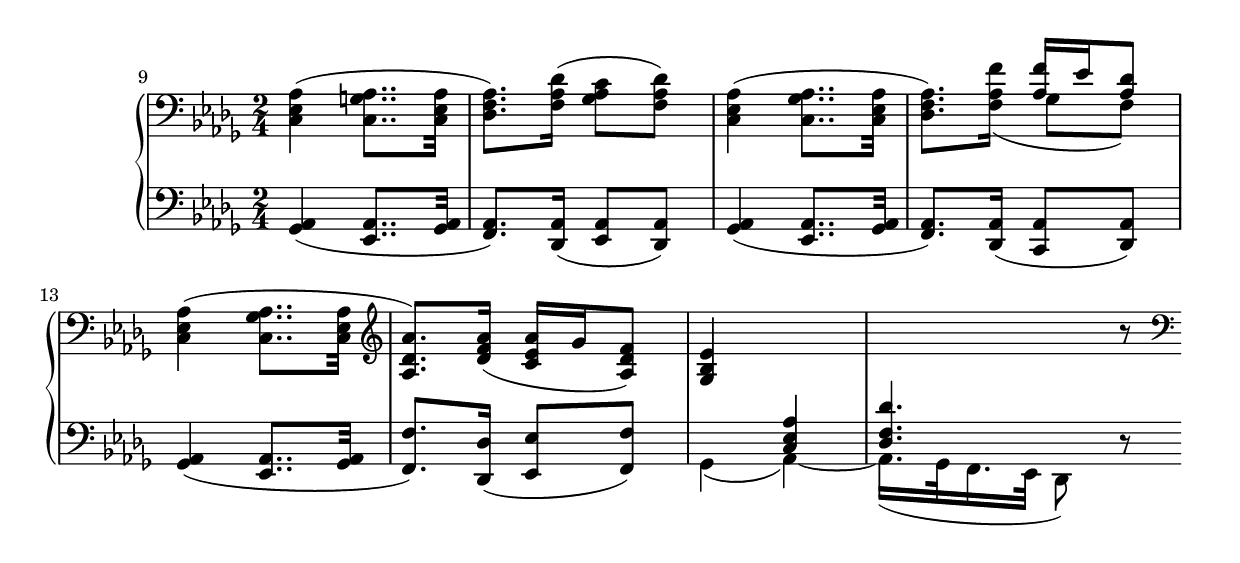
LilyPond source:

\version "2.11.34"
\include "english.ly"

% NR 1.7 Repeats

% Beethoven, Op. 57
% Piano sonata 23 - Dem Grafen Franz von Brunswick Gewidmet
% Movt II, Andante con moto
% Measures 9 - 16

\layout { }

\new PianoStaff <<

   \new Staff = RH {
      \clef bass
      \key df \major
      \time 2/4
      \set Score.currentBarNumber = #9
      \bar "|:"
      <af ef c>4 (
      <af g c>8..
      <af ef c>32
      |
      <af f df>8. )
      <df' af f>16 (
      <c' af gf>8
      <df' af f>8 )
      |
      <af ef c>4 (
      <af gf c>8..
      <af ef c>32
      |
      <af f df>8. )
      \slurDown
      <f' af f>16 (
      <<
         {
            \voiceTwo
            gf8
            f8 )
         }
         \new Voice {
            \voiceOne
            <f' af>16
            ef'16
            <df' af>8
         }
      >>
      \oneVoice
      |
      <af ef c>4 (
      <af gf c>8..
      <af ef c>32
      \clef treble
      |
      <af' df' af>8. )
      <af' f' df'>16 (
      <af' ef' c'>16
      gf'16
      <f' df' af>8 )
      |
      \slurUp
      <ef' bf gf>4
      \change Staff = LH
      \voiceOne
      <af ef c>4
      |
      <df' f df>4.
      \change Staff = RH
      \oneVoice
      r8
      \clef bass
      \bar ":|"
   }

   \new Staff = LH {
      \clef bass
      \key df \major
      \time 2/4
      <af, gf,>4 (
      <af, ef,>8..
      <af, gf,>32
      |
      <af, f,>8. )
      <af, df,>16 (
      <af, ef,>8
      <af, df,>8 )
      |
      <af, gf,>4 (
      <af, ef,>8..
      <af, gf,>32
      |
      <af, f,>8. )
      <af, df,>16 (
      <af, c,>8
      <af, df,> )
      |
      <af, gf,>4 (
      <af, ef,>8..
      <af, gf,>32
      |
      <f f,>8. )
      <df df,>16 (
      <ef ef,>8
      <f f,>8 )
      |
      \voiceTwo
      gf,4  (
      af,4 ~ )
      |
      af,16. [ ( 
      gf,32
      f,16.
      ef,32 ]
      df,8 )
      \oneVoice
      r8
   }
   
>>
